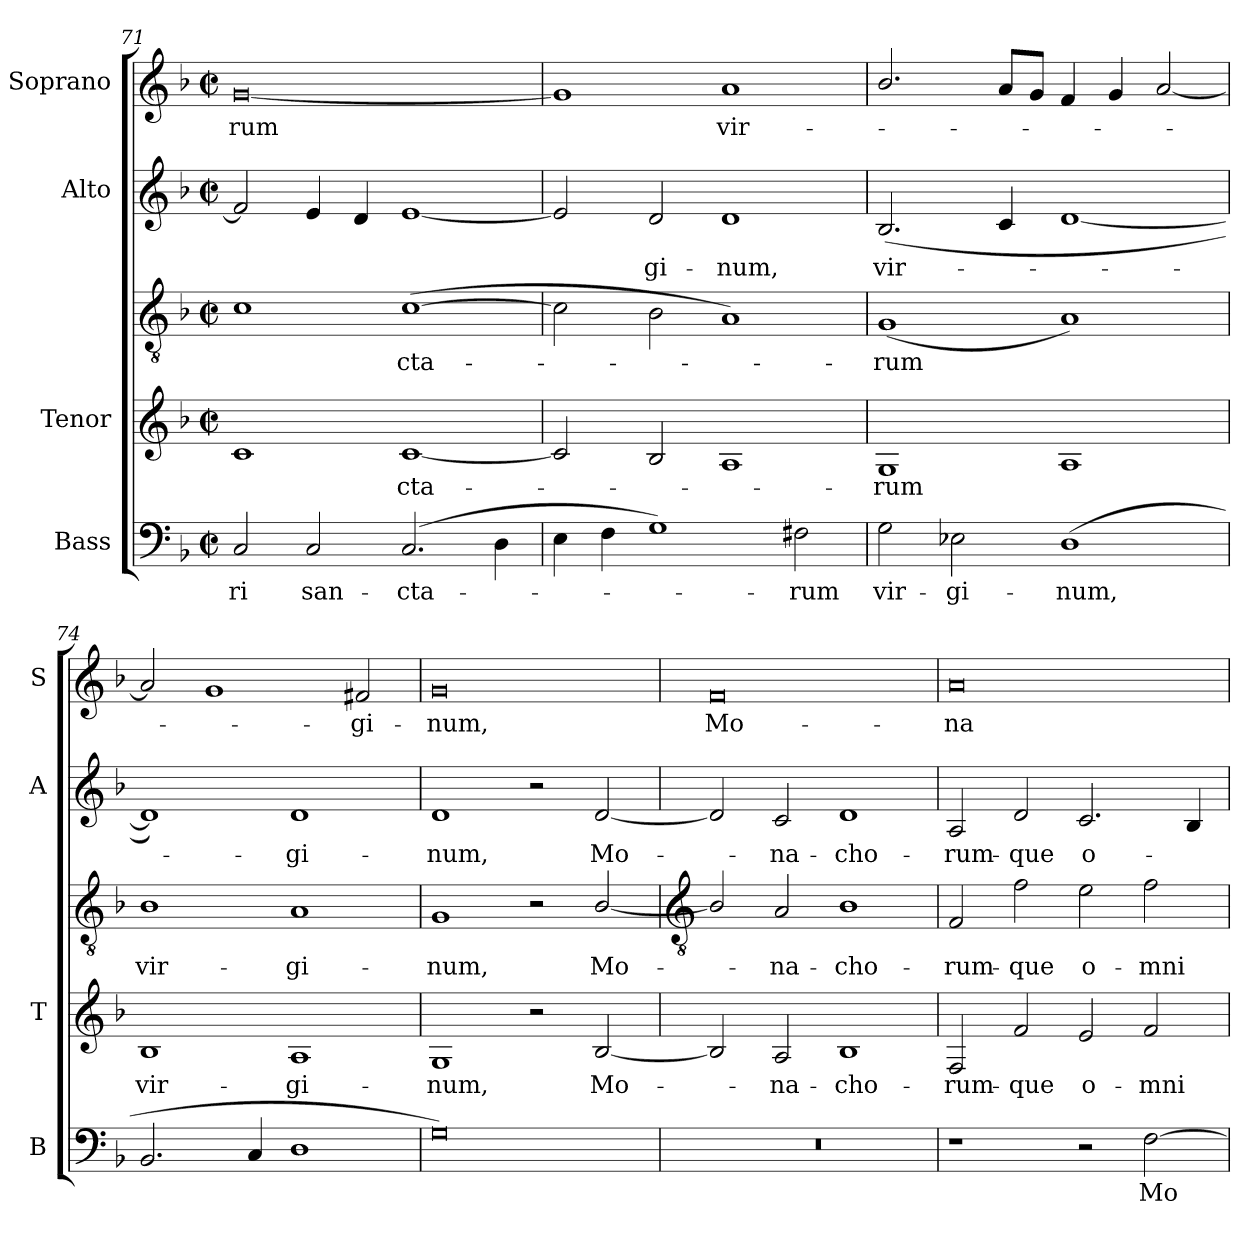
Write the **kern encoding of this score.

**kern	**text	**kern	**text	**kern	**text	**kern	**text	**kern	**text
*part4	*part4	*part3	*part3	*part3	*part3	*part2	*part2	*part1	*part1
*staff5	*staff5	*staff4	*staff4	*staff3	*staff3	*staff2	*staff2	*staff1	*staff1
*I"Bass	*	*I"Tenor	*	*	*	*I"Alto	*	*I"Soprano	*
*I'B	*	*I'T	*	*	*	*I'A	*	*I'S	*
*clefF4	*	*	*	*clefGv2	*	*clefG2	*	*clefG2	*
*k[b-]	*	*k[b-]	*	*k[b-]	*	*k[b-]	*	*k[b-]	*
*F:	*	*F:	*	*F:	*	*F:	*	*F:	*
*M4/2	*	*M4/2	*	*M4/2	*	*M4/2	*	*M4/2	*
*met(c|)	*	*met(c|)	*	*met(c|)	*	*met(c|)	*	*met(c|)	*
=71	=71	=71	=71	=71	=71	=71	=71	=71	=71
!	!LO:LY:b	!	!	!	!	!	!	!	!LO:LY:b
2C	-ri	1c	.	1c	.	2f]	.	[0g	rum
!	!LO:LY:b	!	!	!	!	!	!	!	!
2C	san-	.	.	.	.	4e	.	.	.
.	.	.	.	.	.	4d	.	.	.
!	!LO:LY:b	!	!LO:LY:b	!	!LO:LY:b	!	!	!	!
(>2.C	-cta-	[1c	cta-	(>[1c	cta-	[1e	.	.	.
4D	.	.	.	.	.	.	.	.	.
=72	=72	=72	=72	=72	=72	=72	=72	=72	=72
4E	.	2c]	.	2c]	.	2e]	.	1g]	.
4F	.	.	.	.	.	.	.	.	.
!	!	!	!	!	!	!	!LO:LY:b	!	!
1G)	.	2B-	.	2B-	.	2d	gi-	.	.
!	!	!	!	!	!	!	!LO:LY:b	!	!LO:LY:b
.	.	1A	.	1A)	.	1d	-num,	1a	vir-
!	!LO:LY:b	!	!	!	!	!	!	!	!
2F#X	rum	.	.	.	.	.	.	.	.
=73	=73	=73	=73	=73	=73	=73	=73	=73	=73
!	!LO:LY:b	!	!LO:LY:b	!	!LO:LY:b	!	!LO:LY:b	!	!
2G	vir-	1G	rum	(<1G	rum	(<2.B-	vir-	2.b-/	.
!	!LO:LY:b	!	!	!	!	!	!	!	!
2E-X	-gi-	.	.	.	.	.	.	.	.
.	.	.	.	.	.	4c	.	8aL	.
.	.	.	.	.	.	.	.	8gJ	.
!	!LO:LY:b	!	!	!	!	!	!	!	!
(<1D/	-num,	1A	.	1A)	.	[1d	.	4f	.
.	.	.	.	.	.	.	.	4g	.
.	.	.	.	.	.	.	.	[2a	.
=74	=74	=74	=74	=74	=74	=74	=74	=74	=74
!	!	!	!LO:LY:b	!	!LO:LY:b	!	!	!	!
2.BB-	.	1B-	vir-	1B-	vir-	1d])	.	2a]	.
.	.	.	.	.	.	.	.	1g	.
4C	.	.	.	.	.	.	.	.	.
!	!	!	!LO:LY:b	!	!LO:LY:b	!	!LO:LY:b	!	!
1D	.	1A	-gi-	1A	-gi-	1d	gi-	.	.
!	!	!	!	!	!	!	!	!	!LO:LY:b
.	.	.	.	.	.	.	.	2f#	gi-
=75	=75	=75	=75	=75	=75	=75	=75	=75	=75
!	!	!	!LO:LY:b	!	!LO:LY:b	!	!LO:LY:b	!	!LO:LY:b
0G)	.	1G	-num,	1G	-num,	1d	-num,	0g	-num,
.	.	2r	.	2r	.	2r	.	.	.
!	!	!	!LO:LY:b	!	!LO:LY:b	!	!LO:LY:b	!	!
.	.	[2B-/	Mo-	[2B-/	Mo-	[2d	Mo-	.	.
!!LO:LB:g=z
=76	=76	=76	=76	=76	=76	=76	=76	=76	=76
*	*	*	*	*clefGv2	*	*	*	*	*
!	!	!	!	!	!	!	!	!	!LO:LY:b
0r	.	2B-/]	.	2B-/]	.	2d]	.	0f	Mo-
!	!	!	!LO:LY:b	!	!LO:LY:b	!	!LO:LY:b	!	!
.	.	2A	na-	2A	na-	2c	na-	.	.
!	!	!	!LO:LY:b	!	!LO:LY:b	!	!LO:LY:b	!	!
.	.	1B-	-cho-	1B-	-cho-	1d	-cho-	.	.
=77	=77	=77	=77	=77	=77	=77	=77	=77	=77
!	!	!	!LO:LY:b	!	!LO:LY:b	!	!LO:LY:b	!	!LO:LY:b
1r	.	2F	-rum-	2F	-rum-	2A	-rum-	0a	-na-
!	!	!	!LO:LY:b	!	!LO:LY:b	!	!LO:LY:b	!	!
.	.	2f	-que	2f	-que	2d	-que	.	.
!	!	!	!LO:LY:b	!	!LO:LY:b	!	!LO:LY:b	!	!
2r	.	2e	o-	2e	o-	2.c	o-	.	.
!	!LO:LY:b	!	!LO:LY:b	!	!LO:LY:b	!	!	!	!
[2F	Mo-	2f	-mni-	2f	-mni-	.	.	.	.
.	.	.	.	.	.	4B-	.	.	.
=	=	=	=	=	=	=	=	=	=
*-	*-	*-	*-	*-	*-	*-	*-	*-	*-
